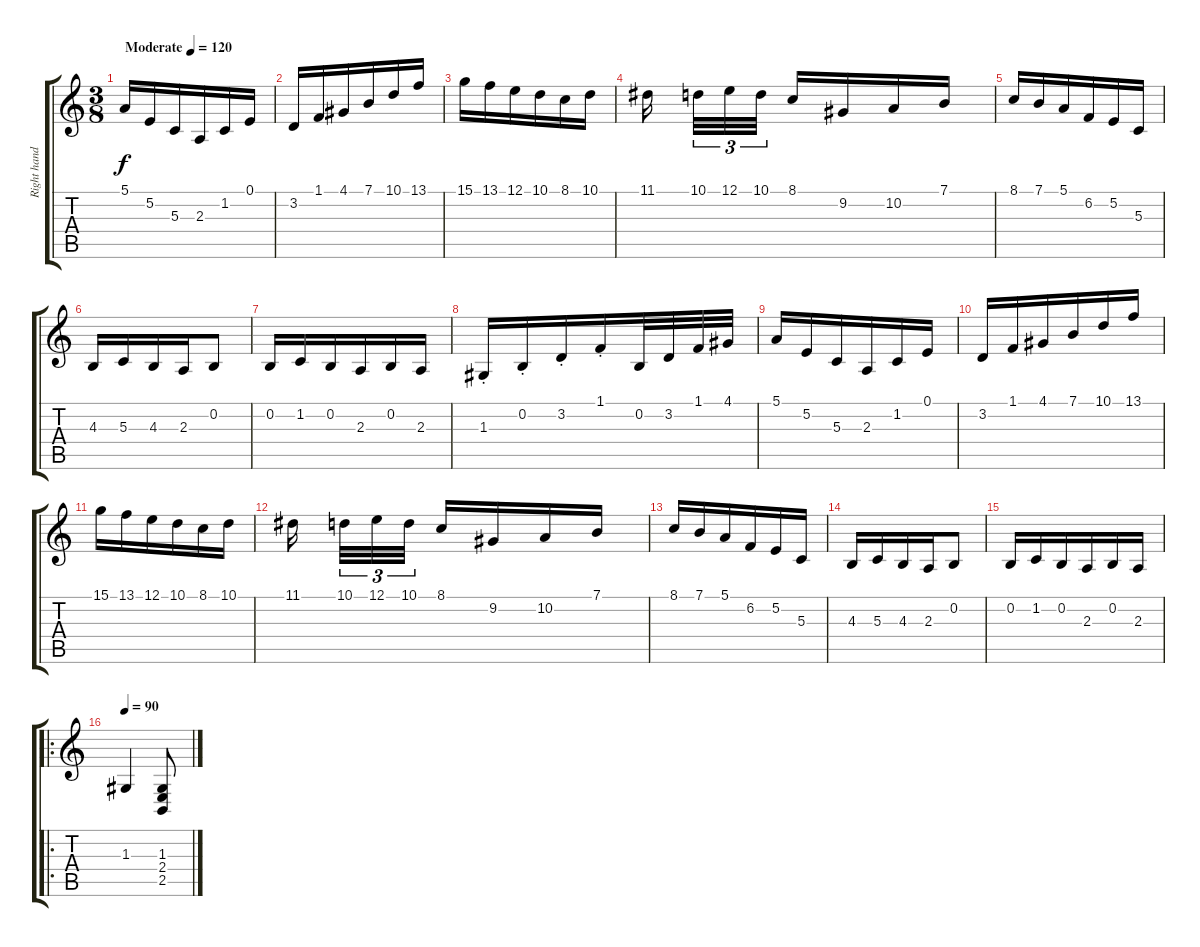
\track ("Right hand" "Right hand") {instrument acousticgrandpiano}
\staff {score tabs}
\tuning (E4 B3 G3 D3 A2 E2) {hide}
\ts (3 8)
\tempo (120 "Moderate")
\clef g2
\ks c
5.1.16{dy f instrument acousticgrandpiano} 5.2.16 5.3.16 2.3.16 1.2.16 0.1.16 |
3.2.16 1.1.16 4.1.16 7.1.16 10.1.16 13.1.16 |
15.1.16 13.1.16 12.1.16 10.1.16 8.1.16 10.1.16 |
11.1.16{beam splitsecondary} 10.1.32{tu (3 2)} 12.1.32{tu (3 2)} 10.1.32{tu (3 2)} 8.1.16 9.2.16 10.2.16 7.1.16 |
8.1.16 7.1.16 5.1.16 6.2.16 5.2.16 5.3.16 |
4.3.16 5.3.16 4.3.16 2.3.16 0.2.8 |
0.2.16 1.2.16 0.2.16 2.3.16 0.2.16 2.3.16 |
1.3{st}.16 0.2{st}.16 3.2{st}.16 1.1{st}.16 0.2.32 3.2.32 1.1.32 4.1.32 |
5.1.16 5.2.16 5.3.16 2.3.16 1.2.16 0.1.16 |
3.2.16 1.1.16 4.1.16 7.1.16 10.1.16 13.1.16 |
15.1.16 13.1.16 12.1.16 10.1.16 8.1.16 10.1.16 |
11.1.16{beam splitsecondary} 10.1.32{tu (3 2)} 12.1.32{tu (3 2)} 10.1.32{tu (3 2)} 8.1.16 9.2.16 10.2.16 7.1.16 |
8.1.16 7.1.16 5.1.16 6.2.16 5.2.16 5.3.16 |
4.3.16 5.3.16 4.3.16 2.3.16 0.2.8 |
0.2.16 1.2.16 0.2.16 2.3.16 0.2.16 2.3.16 |
\ro
\tempo 90
1.3.4 (1.3 2.4 2.5).8
